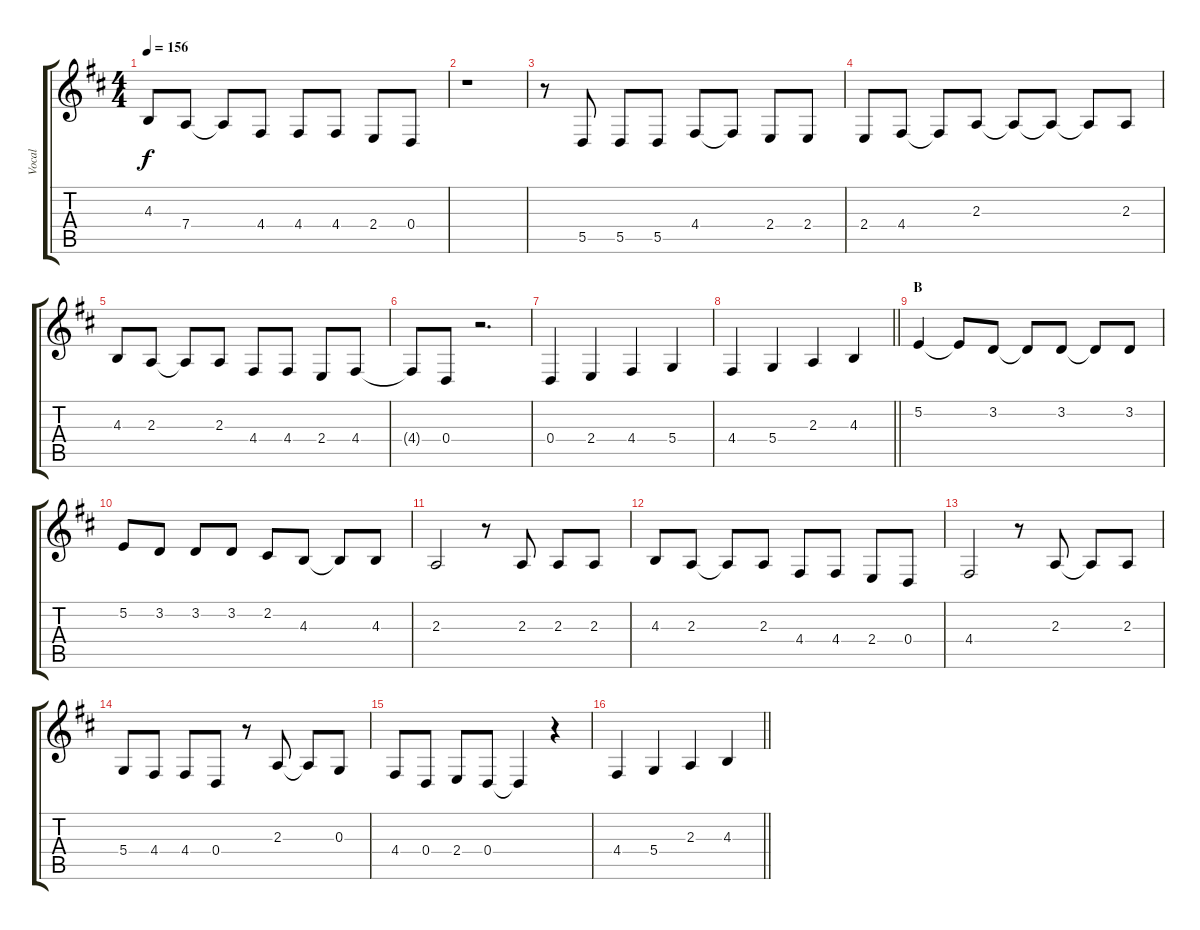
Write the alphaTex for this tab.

\track ("Vocal" "Vocal") {instrument altosax}
\staff {score tabs}
\tuning (E4 B3 G3 D3 A2 E2) {hide}
\ts (4 4)
\tempo 156
\clef g2
\ks d
4.3{t}.8{dy f} 7.4.8 7.4{t}.8 4.4.8 4.4.8 4.4.8 2.4.8 0.4.8 |
r.1 |
r.8 5.5.8 5.5.8 5.5.8 4.4.8 4.4{t}.8 2.4.8 2.4.8 |
2.4.8 4.4.8 4.4{t}.8 2.3.8 2.3{t}.8 2.3{t}.8 2.3{t}.8 2.3.8 |
4.3.8 2.3.8 2.3{t}.8 2.3.8 4.4.8 4.4.8 2.4.8 4.4.8 |
4.4{t}.8 0.4.8 r.2{d} |
0.4.4 2.4.4 4.4.4 5.4.4 |
\barLineRight lightlight
4.4.4 5.4.4 2.3.4 4.3.4 |
\section ("" "B")
5.2.4 5.2{t}.8 3.2.8 3.2{t}.8 3.2.8 3.2{t}.8 3.2.8 |
5.2.8 3.2.8 3.2.8 3.2.8 2.2.8 4.3.8 4.3{t}.8 4.3.8 |
2.3.2 r.8 2.3.8 2.3.8 2.3.8 |
4.3.8 2.3.8 2.3{t}.8 2.3.8 4.4.8 4.4.8 2.4.8 0.4.8 |
4.4.2 r.8 2.3.8 2.3{t}.8 2.3.8 |
5.4.8 4.4.8 4.4.8 0.4.8 r.8 2.3.8 2.3{t}.8 0.3.8 |
4.4.8 0.4.8 2.4.8 0.4.8 0.4{t}.4 r.4 |
\barLineRight lightlight
4.4.4 5.4.4 2.3.4 4.3.4
